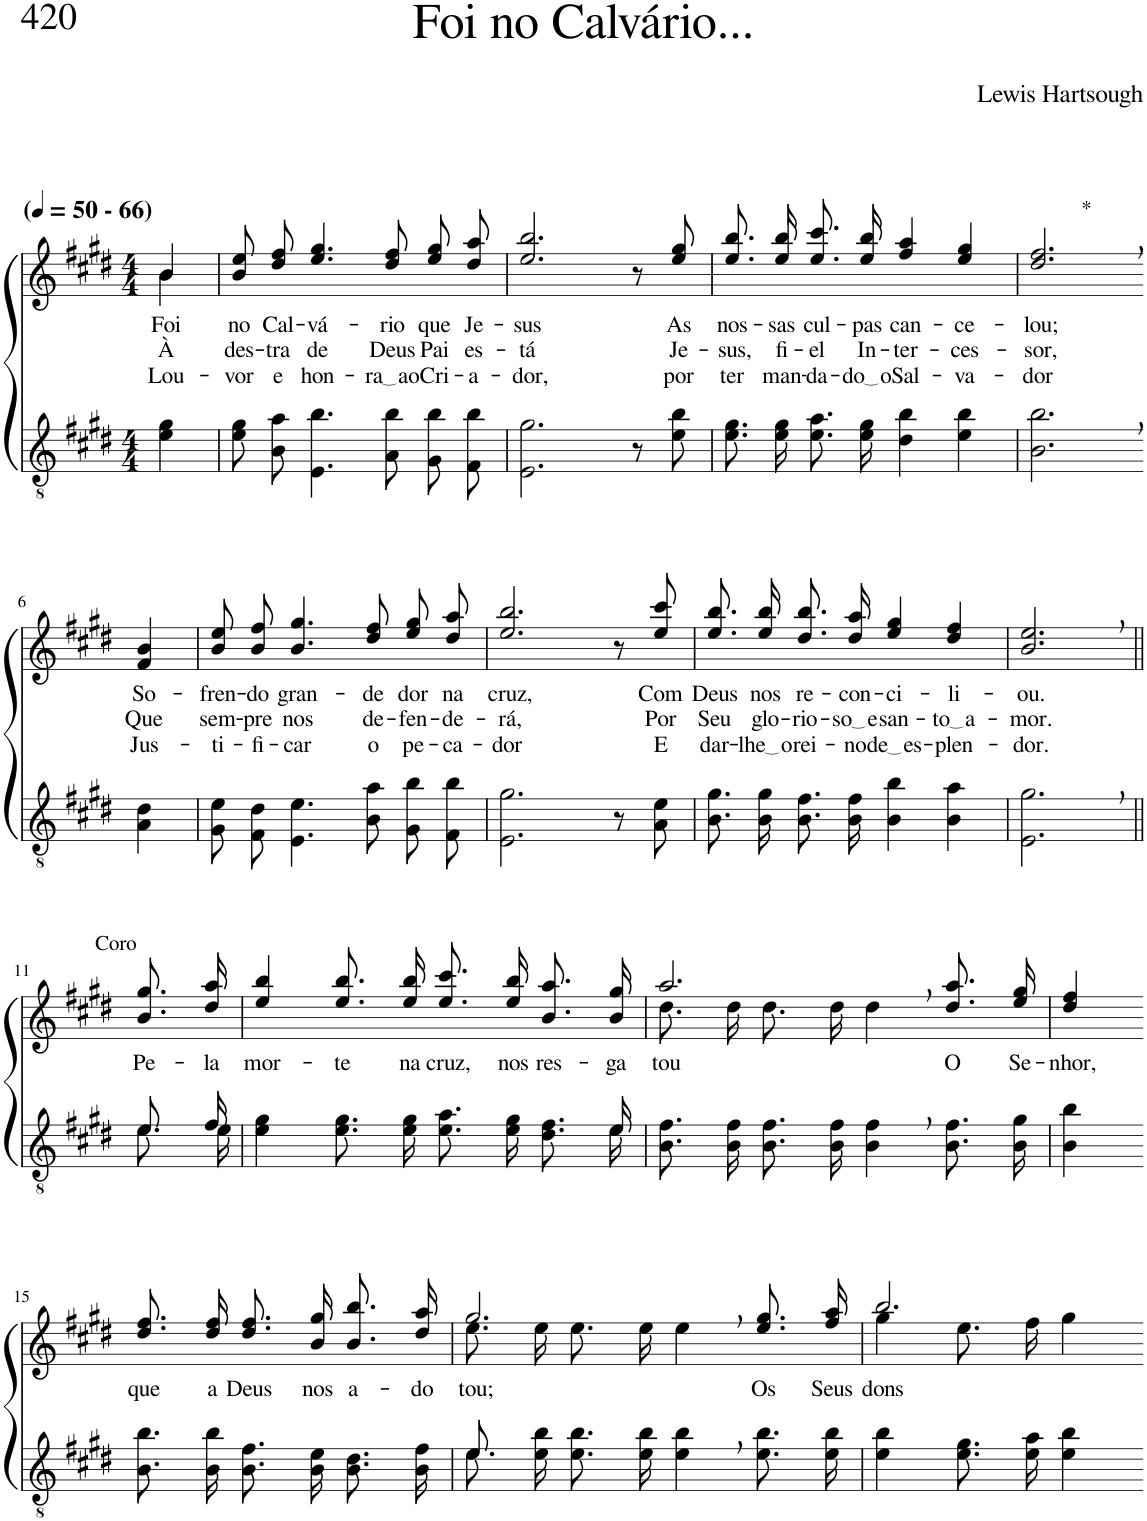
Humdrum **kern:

**kern	**kern	**text	**text	**text
*part2	*part1	*part1	*part1	*part1
*staff2	*staff1	*staff1	*staff1	*staff1
*I"Parte III e IV	*I"Parte I e II	*	*	*
*clefGv2	*clefG2	*	*	*
*Trd5c9	*Trd5c9	*	*	*
*k[f#c#g#d#]	*k[f#c#g#d#]	*	*	*
*M4/4	*M4/4	*	*	*
*MM50	*MM50	*	*	*
=1	=1	=1	=1	=1
!	!LO:TX:a:B:t=(	!	!	!
!	!LO:TX:a:B:t=- 66)	!	!	!
!	!	!LO:LY:b	!LO:LY:b	!LO:LY:b
*	*^	*	*	*
4e\ 4g#\	4b\	4b/	Foi	À	Lou-
=2	=2	=2	=2	=2	=2
!	!	!	!LO:LY:b	!LO:LY:b	!LO:LY:b
*	*v	*v	*	*	*
8e\ 8g#\L	8b\ 8ee\L	no	des-	-vor
!	!	!LO:LY:b	!LO:LY:b	!LO:LY:b
8B\ 8a\J	8dd#\ 8ff#\J	Cal-	-tra	e
!	!	!LO:LY:b	!LO:LY:b	!LO:LY:b
4.E\ 4.b\	4.ee/ 4.gg#/	-vá-	de	hon-
!	!	!LO:LY:b	!LO:LY:b	!LO:LY:b
8A\ 8b\	8dd#/ 8ff#/	-rio	Deus	ra ao
!	!	!LO:LY:b	!LO:LY:b	!LO:LY:b
8G#\ 8b\L	8ee\ 8gg#\L	que	Pai	Cri-
!	!	!LO:LY:b	!LO:LY:b	!LO:LY:b
8F#\ 8b\J	8dd#\ 8aa\J	Je-	es-	-a-
=3	=3	=3	=3	=3
!	!	!LO:LY:b	!LO:LY:b	!LO:LY:b
2.E\ 2.g#\	2.ee/ 2.bb/	-sus	-tá	-dor,
8r	8r	.	.	.
!	!	!LO:LY:b	!LO:LY:b	!LO:LY:b
8e\ 8b\	8ee/ 8gg#/	As	Je-	por
=4	=4	=4	=4	=4
!	!	!LO:LY:b	!LO:LY:b	!LO:LY:b
8.e\ 8.g#\L	8.ee\ 8.bb\L	nos-	-sus,	ter
!	!	!LO:LY:b	!LO:LY:b	!LO:LY:b
16e\ 16g#\Jk	16ee\ 16bb\Jk	-sas	fi-	man-
!	!	!LO:LY:b	!LO:LY:b	!LO:LY:b
8.e\ 8.a\L	8.ee\ 8.ccc#\L	cul-	-el	-da-
!	!	!LO:LY:b	!LO:LY:b	!LO:LY:b
16e\ 16g#\Jk	16ee\ 16bb\Jk	-pas	In-	do o
!	!	!LO:LY:b	!LO:LY:b	!LO:LY:b
4d#\ 4b\	4ff#/ 4aa/	can-	-ter-	Sal-
!	!	!LO:LY:b	!LO:LY:b	!LO:LY:b
4e\ 4b\	4ee/ 4gg#/	-ce-	-ces-	-va-
=5	=5	=5	=5	=5
!	!LO:TX:a:t=*	!	!	!
!	!	!LO:LY:b	!LO:LY:b	!LO:LY:b
2.B\, 2.b\,	2.dd#/, 2.ff#/,	-lou;	-sor,	-dor
!!LO:LB:g=z
=6-	=6-	=6-	=6-	=6-
!	!	!LO:LY:b	!LO:LY:b	!LO:LY:b
4A\ 4d#\	4f#/ 4b/	So-	Que	Jus-
=7	=7	=7	=7	=7
!	!	!LO:LY:b	!LO:LY:b	!LO:LY:b
8G#\ 8e\L	8b\ 8ee\L	-fren-	sem-	-ti-
!	!	!LO:LY:b	!LO:LY:b	!LO:LY:b
8F#\ 8d#\J	8b\ 8ff#\J	-do	-pre	-fi-
!	!	!LO:LY:b	!LO:LY:b	!LO:LY:b
4.E\ 4.e\	4.b/ 4.gg#/	gran-	nos	-car
!	!	!LO:LY:b	!LO:LY:b	!LO:LY:b
8B\ 8a\	8dd#/ 8ff#/	-de	de-	o
!	!	!LO:LY:b	!LO:LY:b	!LO:LY:b
8G#\ 8b\L	8ee\ 8gg#\L	dor	-fen-	pe-
!	!	!LO:LY:b	!LO:LY:b	!LO:LY:b
8F#\ 8b\J	8dd#\ 8aa\J	na	-de-	-ca-
=8	=8	=8	=8	=8
!	!	!LO:LY:b	!LO:LY:b	!LO:LY:b
2.E\ 2.g#\	2.ee/ 2.bb/	cruz,	-rá,	-dor
8r	8r	.	.	.
!	!	!LO:LY:b	!LO:LY:b	!LO:LY:b
8A\ 8e\	8ee/ 8ccc#/	Com	Por	E
=9	=9	=9	=9	=9
!	!	!LO:LY:b	!LO:LY:b	!LO:LY:b
8.B\ 8.g#\L	8.ee\ 8.bb\L	Deus	Seu	dar-
!	!	!LO:LY:b	!LO:LY:b	!LO:LY:b
16B\ 16g#\Jk	16ee\ 16bb\Jk	nos	glo-	lhe o
!	!	!LO:LY:b	!LO:LY:b	!LO:LY:b
8.B\ 8.f#\L	8.dd#\ 8.bb\L	re-	-rio-	rei-
!	!	!LO:LY:b	!LO:LY:b	!LO:LY:b
16B\ 16f#\Jk	16dd#\ 16aa\Jk	-con-	so e	-no
!	!	!LO:LY:b	!LO:LY:b	!LO:LY:b
4B\ 4b\	4ee/ 4gg#/	-ci-	san-	de es
!	!	!LO:LY:b	!LO:LY:b	!LO:LY:b
4B\ 4a\	4dd#/ 4ff#/	-li-	to a	-plen-
=10	=10	=10	=10	=10
!	!	!LO:LY:b	!LO:LY:b	!LO:LY:b
2.E\, 2.g#\,	2.b/, 2.ee/,	-ou.	-mor.	-dor.
!!LO:LB:g=z
=11||	=11||	=11||	=11||	=11||
*^	*	*	*	*
!	!	!LO:TX:a:t=Coro	!	!	!
!	!	!	!LO:LY:b	!	!
8.e/L	8.e\L	8.b\ 8.gg#\L	Pe-	.	.
!	!	!	!LO:LY:b	!	!
16f#/Jk	16e\Jk	16dd#\ 16aa\Jk	-la	.	.
=12	=12	=12	=12	=12	=12
!	!	!	!LO:LY:b	!	!
4e\ 4g#\	2...ryy	4ee/ 4bb/	mor-	.	.
!	!	!	!LO:LY:b	!	!
8.e\ 8.g#\L	.	8.ee\ 8.bb\L	-te	.	.
!	!	!	!LO:LY:b	!	!
16e\ 16g#\Jk	.	16ee\ 16bb\Jk	na	.	.
!	!	!	!LO:LY:b	!	!
8.e\ 8.a\L	.	8.ee\ 8.ccc#\L	cruz,	.	.
!	!	!	!LO:LY:b	!	!
16e\ 16g#\Jk	.	16ee\ 16bb\Jk	nos	.	.
!	!	!	!LO:LY:b	!	!
8.d#\ 8.f#\L	.	8.b\ 8.aa\L	res-	.	.
!	!	!	!LO:LY:b	!	!
16e\Jk	16e/	16b\ 16gg#\Jk	-ga-	.	.
=13	=13	=13	=13	=13	=13
*	*	*^	*	*	*
!	!	!	!	!LO:LY:b	!	!
*v	*v	*	*	*	*	*
8.B\ 8.f#\L	2.aa,/	8.dd#\L	-tou	.	.
16B\ 16f#\Jk	.	16dd#\Jk	.	.	.
8.B\ 8.f#\L	.	8.dd#\L	.	.	.
16B\ 16f#\Jk	.	16dd#\Jk	.	.	.
4B\, 4f#\,	.	4dd#\	.	.	.
!	!	!	!LO:LY:b	!	!
8.B\ 8.f#\L	8.dd#\ 8.aa\L	4ryy	O	.	.
!	!	!	!LO:LY:b	!	!
16B\ 16g#\Jk	16ee\ 16gg#\Jk	.	Se-	.	.
*	*v	*v	*	*	*
=14	=14	=14	=14	=14
!	!	!LO:LY:b	!	!
4B\ 4b\	4dd#/ 4ff#/	-nhor,	.	.
!!LO:LB:g=z
=15-	=15-	=15-	=15-	=15-
!	!	!LO:LY:b	!	!
8.B\ 8.b\L	8.dd#\ 8.ff#\L	que	.	.
!	!	!LO:LY:b	!	!
16B\ 16b\Jk	16dd#\ 16ff#\Jk	a	.	.
!	!	!LO:LY:b	!	!
8.B\ 8.f#\L	8.dd#\ 8.ff#\L	Deus	.	.
!	!	!LO:LY:b	!	!
16B\ 16e\Jk	16b\ 16gg#\Jk	nos	.	.
!	!	!LO:LY:b	!	!
8.B\ 8.d#\L	8.b\ 8.bb\L	a-	.	.
!	!	!LO:LY:b	!	!
16B\ 16f#\Jk	16dd#\ 16aa\Jk	-do-	.	.
=16	=16	=16	=16	=16
*^	*^	*	*	*
!	!	!	!	!LO:LY:b	!	!
8.e\L	8.e/	2.gg#,/	8.ee\L	-tou;	.	.
16e\ 16b\Jk	2ryy	.	16ee\Jk	.	.	.
8.e\ 8.b\L	.	.	8.ee\L	.	.	.
16e\ 16b\Jk	.	.	16ee\Jk	.	.	.
4e\, 4b\,	.	.	4ee\	.	.	.
.	4ryy	.	.	.	.	.
!	!	!	!	!LO:LY:b	!	!
8.e\ 8.b\L	.	8.ee\ 8.gg#\L	4ryy	Os	.	.
!	!	!	!	!LO:LY:b	!	!
16e\ 16b\Jk	16ryy	16ff#\ 16aa\Jk	.	Seus	.	.
=17	=17	=17	=17	=17	=17	=17
!	!	!	!	!LO:LY:b	!	!
*v	*v	*	*	*	*	*
4e\ 4b\	2.bb/	4gg#\	dons	.	.
8.e\ 8.g#\L	.	8.ee\L	.	.	.
16e\ 16a\Jk	.	16ff#\Jk	.	.	.
4e\ 4b\	.	4gg#\	.	.	.
*	*v	*v	*	*	*
=-	=-	=-	=-	=-
*-	*-	*-	*-	*-
